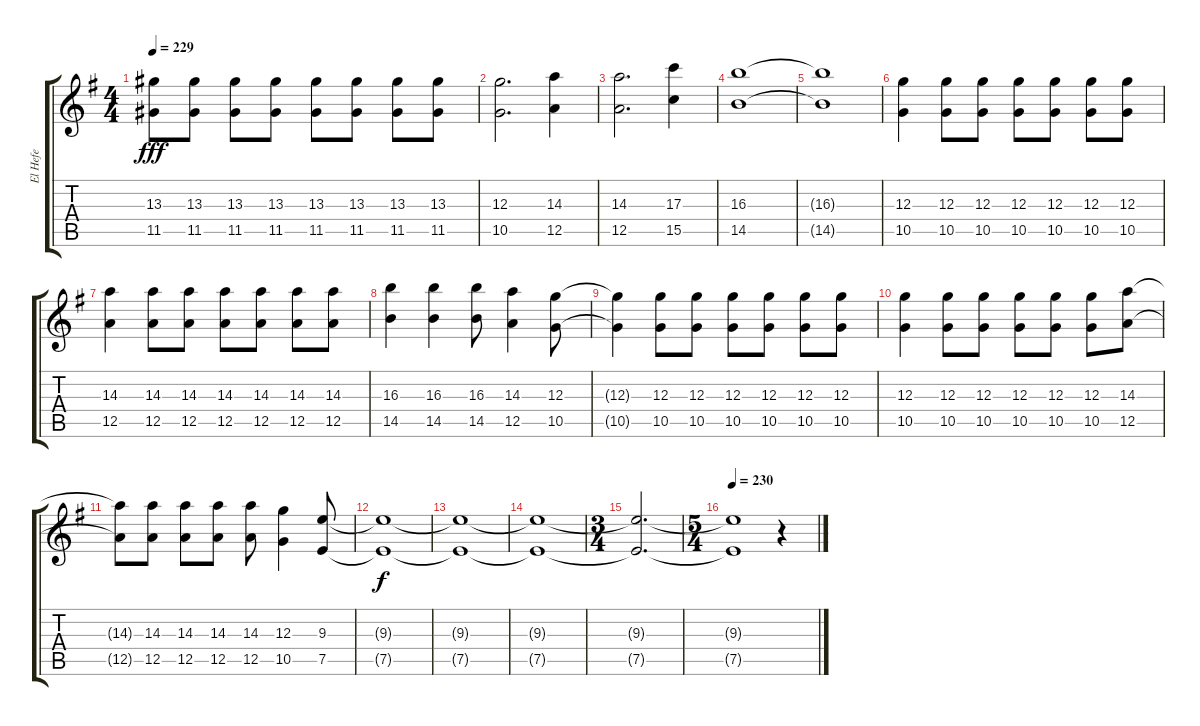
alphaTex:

\track ("El Hefe" "El Hefe") {instrument overdrivenguitar}
\staff {score tabs}
\tuning (E4 B3 G3 D3 A2 E2) {hide}
\ts (4 4)
\tempo 229
\clef g2
\ks eminor
(13.3 11.5).8{dy fff} (13.3 11.5).8 (13.3 11.5).8 (13.3 11.5).8 (13.3 11.5).8 (13.3 11.5).8 (13.3 11.5).8 (13.3 11.5).8 |
(12.3 10.5).2{d} (14.3 12.5).4 |
(14.3 12.5).2{d} (17.3 15.5).4 |
(16.3 14.5).1 |
(16.3{t} 14.5{t}).1 |
(12.3 10.5).4 (12.3 10.5).8 (12.3 10.5).8 (12.3 10.5).8 (12.3 10.5).8 (12.3 10.5).8 (12.3 10.5).8 |
(14.3 12.5).4 (14.3 12.5).8 (14.3 12.5).8 (14.3 12.5).8 (14.3 12.5).8 (14.3 12.5).8 (14.3 12.5).8 |
(16.3 14.5).4 (16.3 14.5).4 (16.3 14.5).8 (14.3 12.5).4 (12.3 10.5).8 |
(12.3{t} 10.5{t}).4 (12.3 10.5).8 (12.3 10.5).8 (12.3 10.5).8 (12.3 10.5).8 (12.3 10.5).8 (12.3 10.5).8 |
(12.3 10.5).4 (12.3 10.5).8 (12.3 10.5).8 (12.3 10.5).8 (12.3 10.5).8 (12.3 10.5).8 (14.3 12.5).8 |
(14.3{t} 12.5{t}).8 (14.3 12.5).8 (14.3 12.5).8 (14.3 12.5).8 (14.3 12.5).8 (12.3 10.5).4 (9.3 7.5).8 |
(9.3{t} 7.5{t}).1{dy f} |
(9.3{t} 7.5{t}).1{volume 0} |
(9.3{t} 7.5{t}).1 |
\ts (3 4)
(9.3{t} 7.5{t}).2{d} |
\ts (5 4)
\tempo 230
(9.3{t} 7.5{t}).1 r.4
